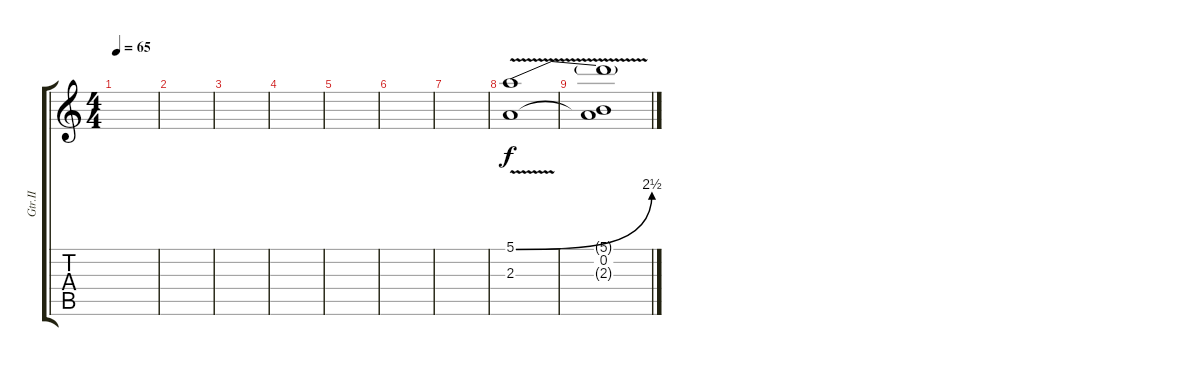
\track ("Gtr.II" "Gtr.II") {instrument distortionguitar}
\staff {score tabs}
\tuning (E4 B3 G3 D3 A2 E2) {hide}
\ts (4 4)
\tempo 65
\clef g2
\ks c
|
|
|
|
|
|
|
(5.1{be (bend 0 0 60 10) v} 2.3).1 |
(5.1{t} 0.2 2.3{t}).1
